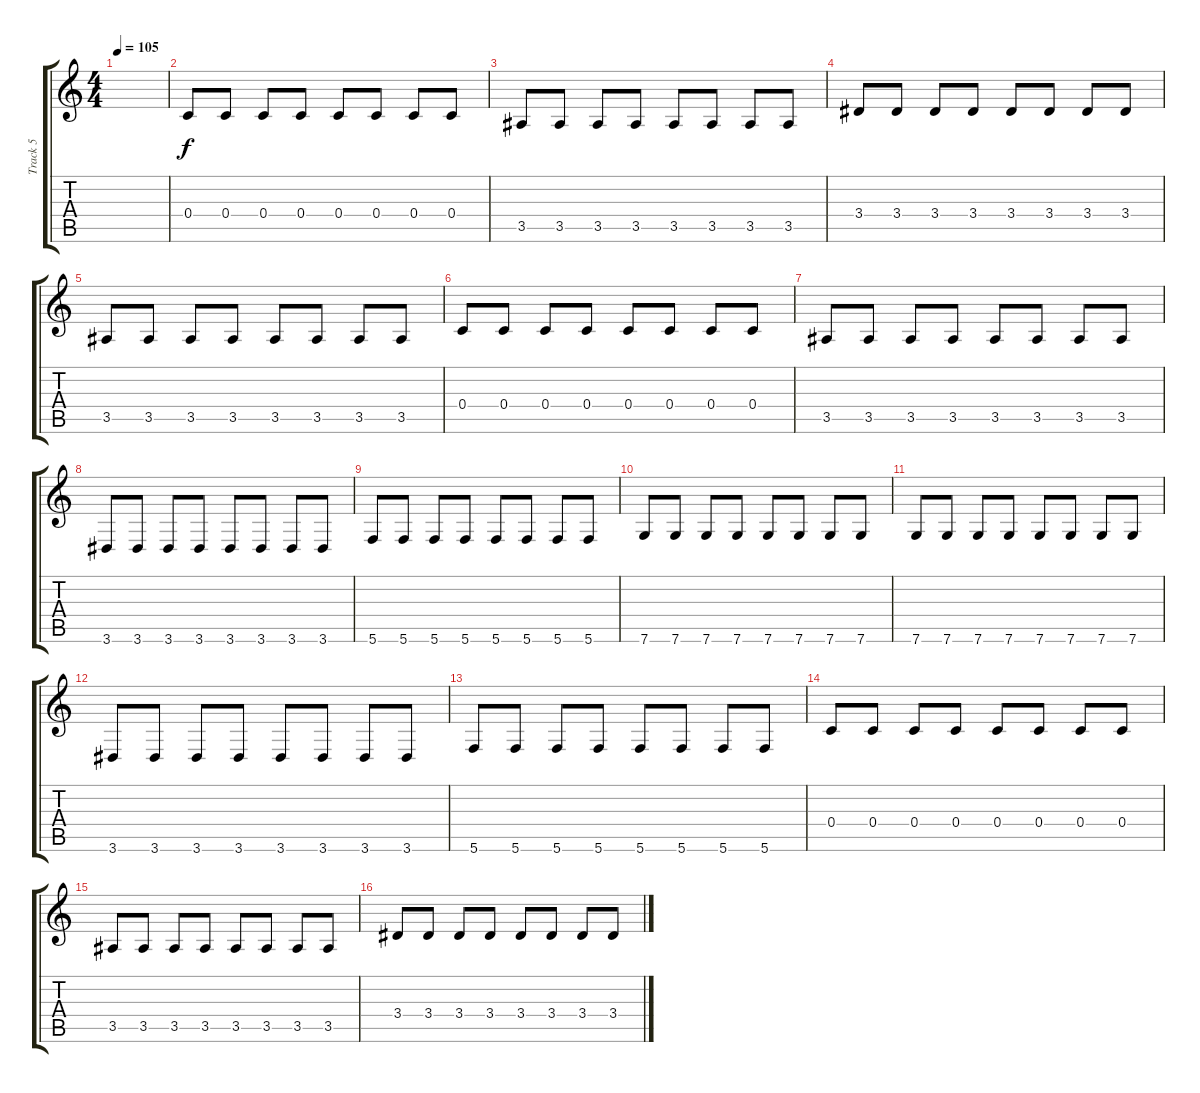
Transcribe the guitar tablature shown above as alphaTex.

\track ("Track 5" "Track 5") {instrument synthbass1}
\staff {score tabs}
\tuning (D4 A3 F3 C3 G2 C2) {hide}
\ts (4 4)
\tempo 105
\clef g2
\ks c
|
0.4.8 0.4.8 0.4.8 0.4.8 0.4.8 0.4.8 0.4.8 0.4.8 |
3.5.8 3.5.8 3.5.8 3.5.8 3.5.8 3.5.8 3.5.8 3.5.8 |
3.4.8{volume 10} 3.4.8 3.4.8 3.4.8 3.4.8 3.4.8 3.4.8 3.4.8 |
3.5.8 3.5.8 3.5.8 3.5.8 3.5.8 3.5.8 3.5.8 3.5.8 |
0.4.8 0.4.8 0.4.8 0.4.8 0.4.8 0.4.8 0.4.8 0.4.8 |
3.5.8 3.5.8 3.5.8 3.5.8 3.5.8 3.5.8 3.5.8 3.5.8 |
3.6.8 3.6.8 3.6.8 3.6.8 3.6.8 3.6.8 3.6.8 3.6.8 |
5.6.8 5.6.8 5.6.8 5.6.8 5.6.8 5.6.8 5.6.8 5.6.8 |
7.6.8 7.6.8 7.6.8 7.6.8 7.6.8 7.6.8 7.6.8 7.6.8 |
7.6.8 7.6.8 7.6.8 7.6.8 7.6.8 7.6.8 7.6.8 7.6.8 |
3.6.8 3.6.8 3.6.8 3.6.8 3.6.8 3.6.8 3.6.8 3.6.8 |
5.6.8 5.6.8 5.6.8 5.6.8 5.6.8 5.6.8 5.6.8 5.6.8 |
0.4.8 0.4.8 0.4.8 0.4.8 0.4.8 0.4.8 0.4.8 0.4.8 |
3.5.8 3.5.8 3.5.8 3.5.8 3.5.8 3.5.8 3.5.8 3.5.8 |
3.4.8 3.4.8 3.4.8 3.4.8 3.4.8 3.4.8 3.4.8 3.4.8
